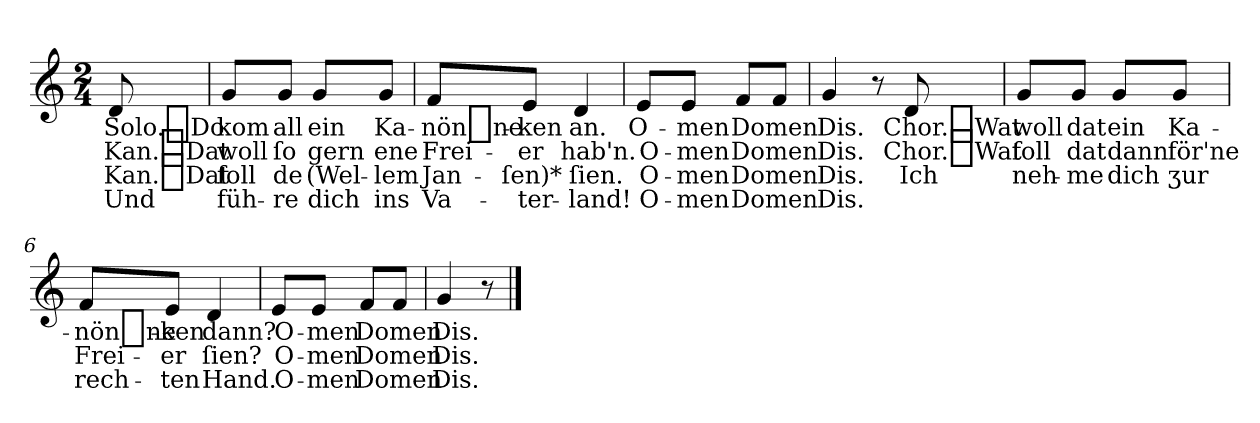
**kern	**text	**text	**text	**text
*part1	*part1	*part1	*part1	*part1
*staff1	*staff1	*staff1	*staff1	*staff1
*clefG2	*	*	*	*
*k[]	*	*	*	*
*C:	*	*	*	*
*M2/4	*	*	*	*
=	=	=	=	=
8d	Solo._Do	Kan._Dat	Kan._Dat	Und
=1	=1	=1	=1	=1
8g/L	kom	woll	ſoll	füh-
8g/J	all	ſo	de	-re
8g/L	ein	gern	(Wel-	dich
8g/J	Ka-	ene	-lem	ins
=2	=2	=2	=2	=2
8f/L	-nön_ne-	Frei-	Jan-	Va-
8e/J	-ken	-er	-ſen)*	-ter-
4d	an.	hab'n.	ſien.	-land!
=3	=3	=3	=3	=3
8e/L	O-	O-	O-	O-
8e/J	-men	-men	-men	-men
8f/L	Domen	Domen	Domen	Domen
8f/J	.	.	.	.
=4	=4	=4	=4	=4
4g	Dis.	Dis.	Dis.	Dis.
8r	.	.	.	.
8d	Chor._Wat	Chor._Wat	Ich	.
=5	=5	=5	=5	=5
8g/L	woll	ſoll	neh-	.
8g/J	dat	dat	-me	.
8g/L	ein	dann	dich	.
8g/J	Ka-	för'ne	ʒur	.
=6	=6	=6	=6	=6
8f/L	-nön_ne-	Frei-	rech-	.
8e/J	-ken	-er	-ten	.
4d	dann?	ſien?	Hand.	.
=7	=7	=7	=7	=7
8e/L	O-	O-	O-	.
8e/J	-men	-men	-men	.
8f/L	Domen	Domen	Domen	.
8f/J	.	.	.	.
=8	=8	=8	=8	=8
4g	Dis.	Dis.	Dis.	.
8r	.	.	.	.
==	==	==	==	==
*-	*-	*-	*-	*-
